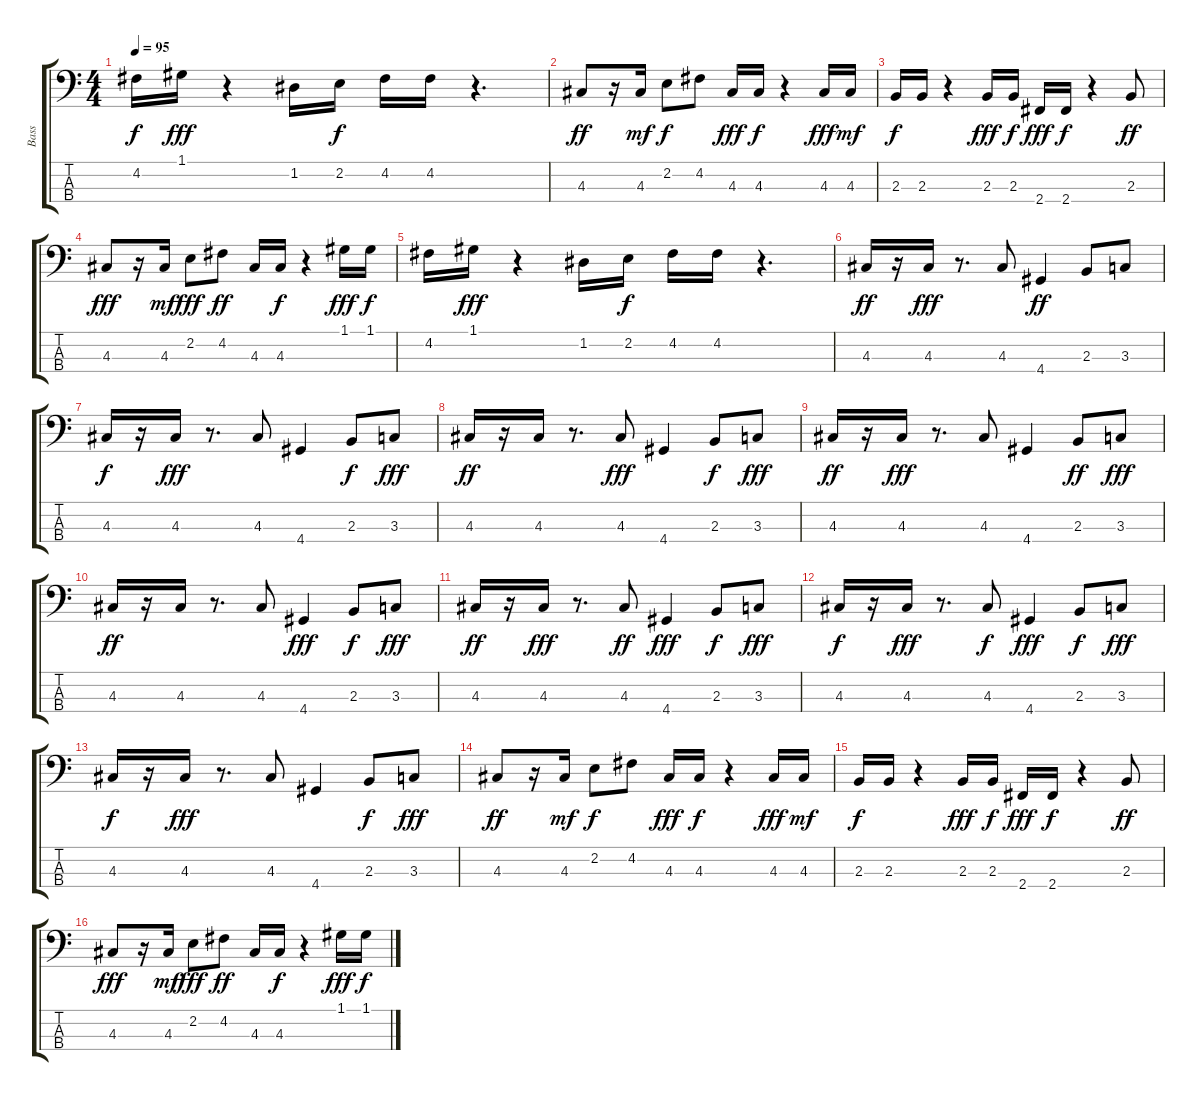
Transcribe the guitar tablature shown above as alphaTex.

\track ("Bass" "Bass") {instrument fretlessbass}
\staff {score tabs}
\tuning (G2 D2 A1 E1) {hide}
\ts (4 4)
\tempo 95
\clef f4
\ks c
4.2.16{dy f} 1.1.16{dy fff} r.4 1.2.16 2.2.16{dy f} 4.2.16 4.2.16 r.4{d} |
4.3.8{dy ff} r.16 4.3.16{dy mf} 2.2.8{dy f} 4.2.8 4.3.16{dy fff} 4.3.16{dy f} r.4 4.3.16{dy fff} 4.3.16{dy mf} |
2.3.16{dy f} 2.3.16 r.4 2.3.16{dy fff} 2.3.16{dy f} 2.4.16{dy fff} 2.4.16{dy f} r.4 2.3.8{dy ff} |
4.3.8{dy fff} r.16 4.3.16{dy mf} 2.2.8{dy fff} 4.2.8{dy ff} 4.3.16 4.3.16{dy f} r.4 1.1.16{dy fff} 1.1.16{dy f} |
4.2.16 1.1.16{dy fff} r.4 1.2.16 2.2.16{dy f} 4.2.16 4.2.16 r.4{d} |
4.3.16{dy ff} r.16 4.3.16{dy fff} r.8{d} 4.3.8 4.4.4{dy ff} 2.3.8 3.3.8 |
4.3.16{dy f} r.16 4.3.16{dy fff} r.8{d} 4.3.8 4.4.4 2.3.8{dy f} 3.3.8{dy fff} |
4.3.16{dy ff} r.16 4.3.16 r.8{d} 4.3.8{dy fff} 4.4.4 2.3.8{dy f} 3.3.8{dy fff} |
4.3.16{dy ff} r.16 4.3.16{dy fff} r.8{d} 4.3.8 4.4.4 2.3.8{dy ff} 3.3.8{dy fff} |
4.3.16{dy ff} r.16 4.3.16 r.8{d} 4.3.8 4.4.4{dy fff} 2.3.8{dy f} 3.3.8{dy fff} |
4.3.16{dy ff} r.16 4.3.16{dy fff} r.8{d} 4.3.8{dy ff} 4.4.4{dy fff} 2.3.8{dy f} 3.3.8{dy fff} |
4.3.16{dy f} r.16 4.3.16{dy fff} r.8{d} 4.3.8{dy f} 4.4.4{dy fff} 2.3.8{dy f} 3.3.8{dy fff} |
4.3.16{dy f} r.16 4.3.16{dy fff} r.8{d} 4.3.8 4.4.4 2.3.8{dy f} 3.3.8{dy fff} |
4.3.8{dy ff} r.16 4.3.16{dy mf} 2.2.8{dy f} 4.2.8 4.3.16{dy fff} 4.3.16{dy f} r.4 4.3.16{dy fff} 4.3.16{dy mf} |
2.3.16{dy f} 2.3.16 r.4 2.3.16{dy fff} 2.3.16{dy f} 2.4.16{dy fff} 2.4.16{dy f} r.4 2.3.8{dy ff} |
4.3.8{dy fff} r.16 4.3.16{dy mf} 2.2.8{dy fff} 4.2.8{dy ff} 4.3.16 4.3.16{dy f} r.4 1.1.16{dy fff} 1.1.16{dy f}
